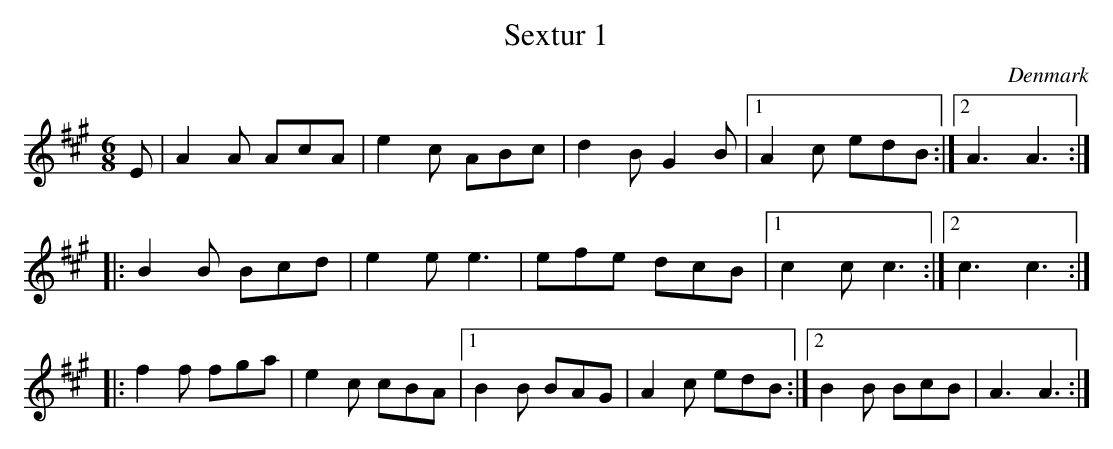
X:1
T:Sextur 1
O:Denmark
M:6/8
K:A
E | A2A AcA | e2c ABc | d2BG2B \
|1 A2c edB :|2 A3A3 :|
|: \
B2B Bcd | e2ee3 | efe dcB |1 c2cc3 :|2 c3c3 :|
|:\
f2f fga | e2c cBA |1 B2B BAG | A2c edB :|2\
B2B BcB | A3 A3 :|
